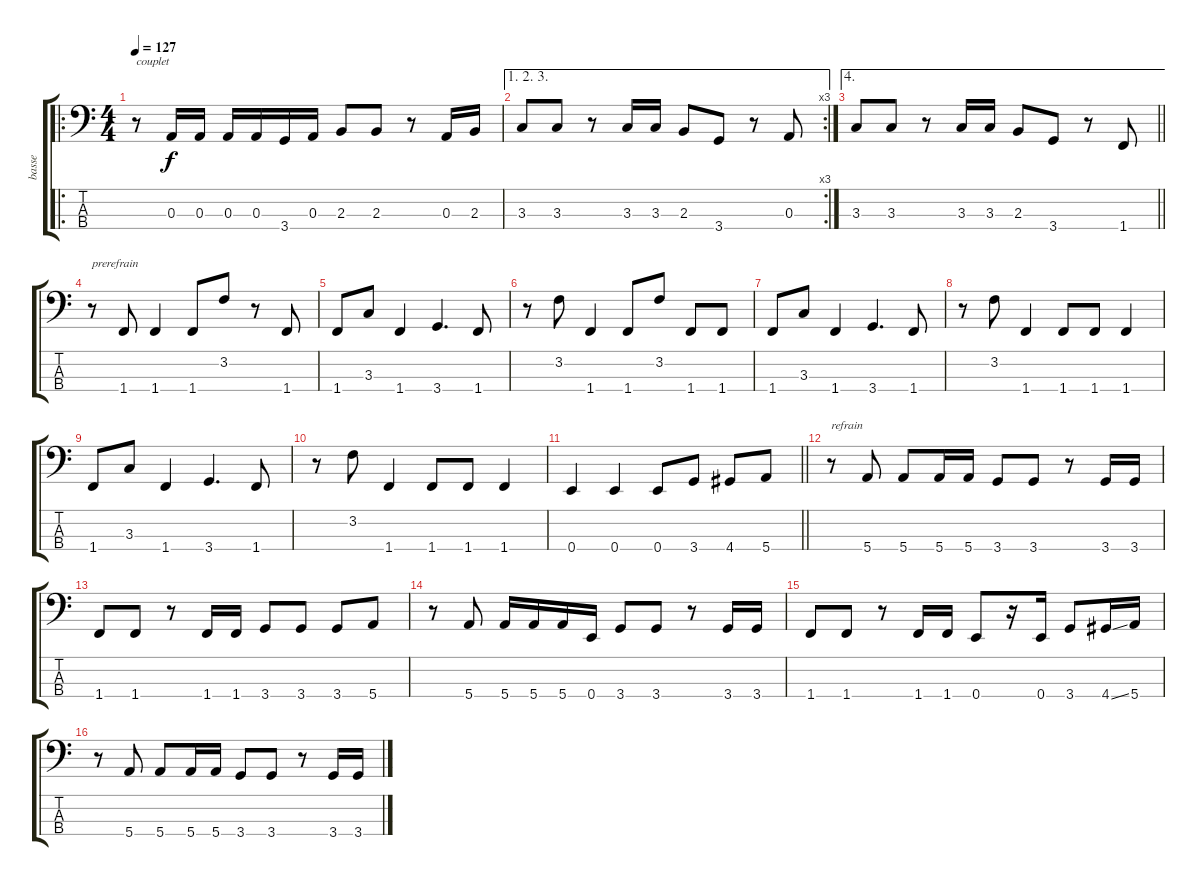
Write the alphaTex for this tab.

\track ("basse" "basse") {instrument electricbassfinger}
\staff {score tabs}
\tuning (G2 D2 A1 E1) {hide}
\ro
\ts (4 4)
\tempo 127
\clef f4
\ks c
r.8{txt "couplet" dy f instrument electricbassfinger} 0.3.16 0.3.16 0.3.16 0.3.16 3.4.16 0.3.16 2.3.8 2.3.8 r.8 0.3.16 2.3.16 |
\ae (1 2 3)
\rc 3
3.3.8 3.3.8 r.8 3.3.16 3.3.16 2.3.8 3.4.8 r.8 0.3.8 |
\ae 4
\barLineRight lightlight
3.3.8 3.3.8 r.8 3.3.16 3.3.16 2.3.8 3.4.8 r.8 1.4.8 |
r.8{txt "prerefrain"} 1.4.8 1.4.4 1.4.8 3.2.8 r.8 1.4.8 |
1.4.8 3.3.8 1.4.4 3.4.4{d} 1.4.8 |
r.8 3.2.8 1.4.4 1.4.8 3.2.8 1.4.8 1.4.8 |
1.4.8 3.3.8 1.4.4 3.4.4{d} 1.4.8 |
r.8 3.2.8 1.4.4 1.4.8 1.4.8 1.4.4 |
1.4.8 3.3.8 1.4.4 3.4.4{d} 1.4.8 |
r.8 3.2.8 1.4.4 1.4.8 1.4.8 1.4.4 |
\barLineRight lightlight
0.4.4 0.4.4 0.4.8 3.4.8 4.4.8 5.4.8 |
r.8{txt "refrain"} 5.4.8 5.4.8 5.4.16 5.4.16 3.4.8 3.4.8 r.8 3.4.16 3.4.16 |
1.4.8 1.4.8 r.8 1.4.16 1.4.16 3.4.8 3.4.8 3.4.8 5.4.8 |
r.8 5.4.8 5.4.16 5.4.16 5.4.16 0.4.16 3.4.8 3.4.8 r.8 3.4.16 3.4.16 |
1.4.8 1.4.8 r.8 1.4.16 1.4.16 0.4.8 r.16 0.4.16 3.4.8 4.4{ss}.16 5.4.16 |
r.8 5.4.8 5.4.8 5.4.16 5.4.16 3.4.8 3.4.8 r.8 3.4.16 3.4.16
